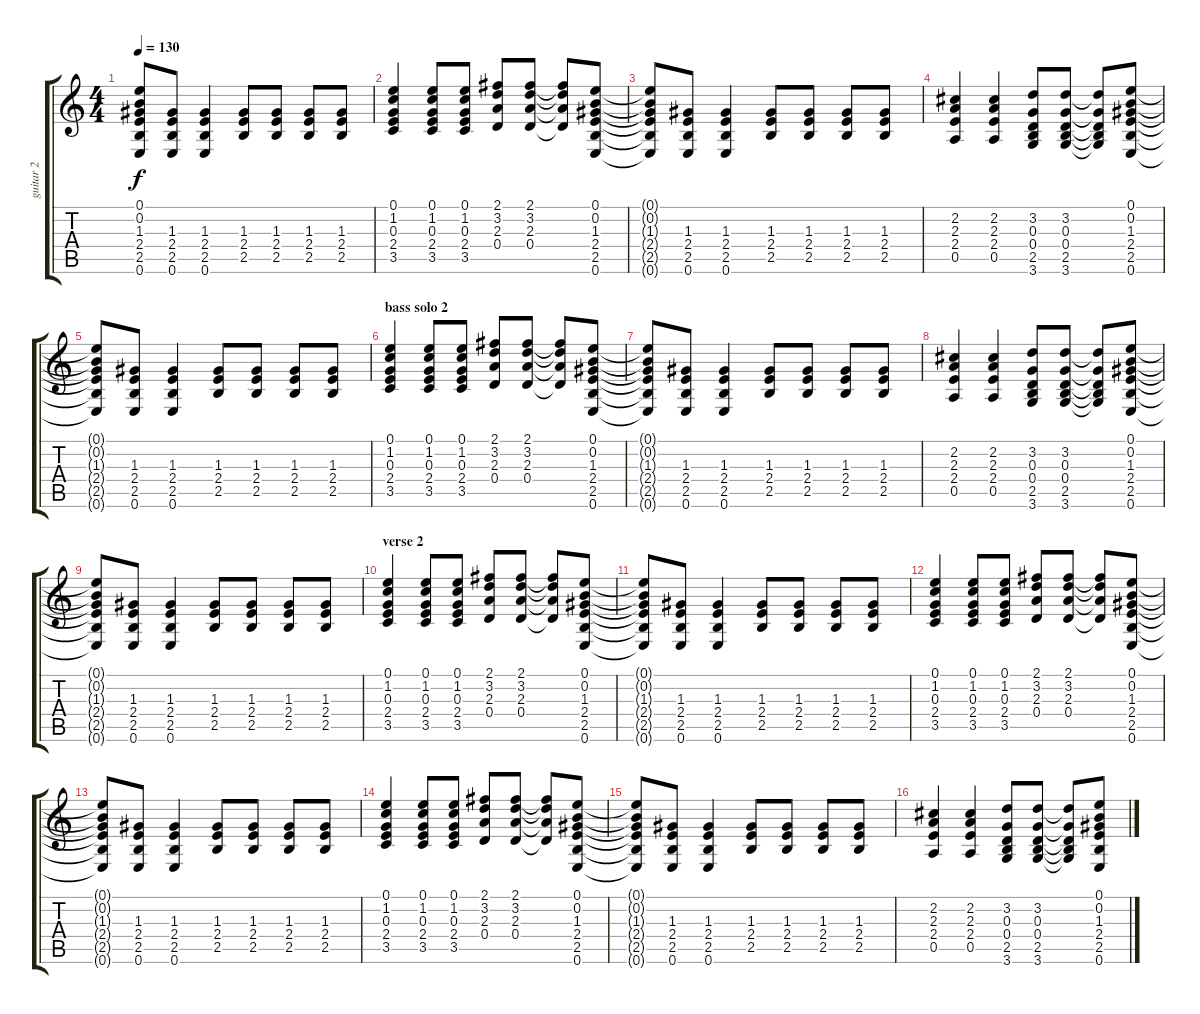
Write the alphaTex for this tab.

\track ("guitar 2" "guitar 2") {instrument distortionguitar}
\staff {score tabs}
\tuning (E4 B3 G3 D3 A2 E2) {hide}
\ts (4 4)
\tempo 130
\clef g2
\ks c
(0.1{t} 0.2{t} 1.3{t} 2.4{t} 2.5{t} 0.6{t}).8{dy f} (1.3 2.4 2.5 0.6).8 (1.3 2.4 2.5 0.6).4 (1.3 2.4 2.5).8 (1.3 2.4 2.5).8 (1.3 2.4 2.5).8 (1.3 2.4 2.5).8 |
(0.1 1.2 0.3 2.4 3.5).4 (0.1 1.2 0.3 2.4 3.5).8 (0.1 1.2 0.3 2.4 3.5).8 (2.1 3.2 2.3 0.4).8 (2.1 3.2 2.3 0.4).8 (2.1{t} 3.2{t} 2.3{t} 0.4{t}).8 (0.1 0.2 1.3 2.4 2.5 0.6).8 |
(0.1{t} 0.2{t} 1.3{t} 2.4{t} 2.5{t} 0.6{t}).8 (1.3 2.4 2.5 0.6).8 (1.3 2.4 2.5 0.6).4 (1.3 2.4 2.5).8 (1.3 2.4 2.5).8 (1.3 2.4 2.5).8 (1.3 2.4 2.5).8 |
(2.2 2.3 2.4 0.5).4 (2.2 2.3 2.4 0.5).4 (3.2 0.3 0.4 2.5 3.6).8 (3.2 0.3 0.4 2.5 3.6).8 (3.2{t} 0.3{t} 0.4{t} 2.5{t} 3.6{t}).8 (0.1 0.2 1.3 2.4 2.5 0.6).8 |
(0.1{t} 0.2{t} 1.3{t} 2.4{t} 2.5{t} 0.6{t}).8 (1.3 2.4 2.5 0.6).8 (1.3 2.4 2.5 0.6).4 (1.3 2.4 2.5).8 (1.3 2.4 2.5).8 (1.3 2.4 2.5).8 (1.3 2.4 2.5).8 |
\section ("" "bass solo 2")
(0.1 1.2 0.3 2.4 3.5).4 (0.1 1.2 0.3 2.4 3.5).8 (0.1 1.2 0.3 2.4 3.5).8 (2.1 3.2 2.3 0.4).8 (2.1 3.2 2.3 0.4).8 (2.1{t} 3.2{t} 2.3{t} 0.4{t}).8 (0.1 0.2 1.3 2.4 2.5 0.6).8 |
(0.1{t} 0.2{t} 1.3{t} 2.4{t} 2.5{t} 0.6{t}).8 (1.3 2.4 2.5 0.6).8 (1.3 2.4 2.5 0.6).4 (1.3 2.4 2.5).8 (1.3 2.4 2.5).8 (1.3 2.4 2.5).8 (1.3 2.4 2.5).8 |
(2.2 2.3 2.4 0.5).4 (2.2 2.3 2.4 0.5).4 (3.2 0.3 0.4 2.5 3.6).8 (3.2 0.3 0.4 2.5 3.6).8 (3.2{t} 0.3{t} 0.4{t} 2.5{t} 3.6{t}).8 (0.1 0.2 1.3 2.4 2.5 0.6).8 |
(0.1{t} 0.2{t} 1.3{t} 2.4{t} 2.5{t} 0.6{t}).8 (1.3 2.4 2.5 0.6).8 (1.3 2.4 2.5 0.6).4 (1.3 2.4 2.5).8 (1.3 2.4 2.5).8 (1.3 2.4 2.5).8 (1.3 2.4 2.5).8 |
\section ("" "verse 2")
(0.1 1.2 0.3 2.4 3.5).4{volume 7 instrument acousticguitarsteel} (0.1 1.2 0.3 2.4 3.5).8 (0.1 1.2 0.3 2.4 3.5).8 (2.1 3.2 2.3 0.4).8 (2.1 3.2 2.3 0.4).8 (2.1{t} 3.2{t} 2.3{t} 0.4{t}).8 (0.1 0.2 1.3 2.4 2.5 0.6).8 |
(0.1{t} 0.2{t} 1.3{t} 2.4{t} 2.5{t} 0.6{t}).8 (1.3 2.4 2.5 0.6).8 (1.3 2.4 2.5 0.6).4 (1.3 2.4 2.5).8 (1.3 2.4 2.5).8 (1.3 2.4 2.5).8 (1.3 2.4 2.5).8 |
(0.1 1.2 0.3 2.4 3.5).4 (0.1 1.2 0.3 2.4 3.5).8 (0.1 1.2 0.3 2.4 3.5).8 (2.1 3.2 2.3 0.4).8 (2.1 3.2 2.3 0.4).8 (2.1{t} 3.2{t} 2.3{t} 0.4{t}).8 (0.1 0.2 1.3 2.4 2.5 0.6).8 |
(0.1{t} 0.2{t} 1.3{t} 2.4{t} 2.5{t} 0.6{t}).8 (1.3 2.4 2.5 0.6).8 (1.3 2.4 2.5 0.6).4 (1.3 2.4 2.5).8 (1.3 2.4 2.5).8 (1.3 2.4 2.5).8 (1.3 2.4 2.5).8 |
(0.1 1.2 0.3 2.4 3.5).4 (0.1 1.2 0.3 2.4 3.5).8 (0.1 1.2 0.3 2.4 3.5).8 (2.1 3.2 2.3 0.4).8 (2.1 3.2 2.3 0.4).8 (2.1{t} 3.2{t} 2.3{t} 0.4{t}).8 (0.1 0.2 1.3 2.4 2.5 0.6).8 |
(0.1{t} 0.2{t} 1.3{t} 2.4{t} 2.5{t} 0.6{t}).8 (1.3 2.4 2.5 0.6).8 (1.3 2.4 2.5 0.6).4 (1.3 2.4 2.5).8 (1.3 2.4 2.5).8 (1.3 2.4 2.5).8 (1.3 2.4 2.5).8 |
(2.2 2.3 2.4 0.5).4{volume 9 instrument distortionguitar} (2.2 2.3 2.4 0.5).4 (3.2 0.3 0.4 2.5 3.6).8 (3.2 0.3 0.4 2.5 3.6).8 (3.2{t} 0.3{t} 0.4{t} 2.5{t} 3.6{t}).8 (0.1 0.2 1.3 2.4 2.5 0.6).8
